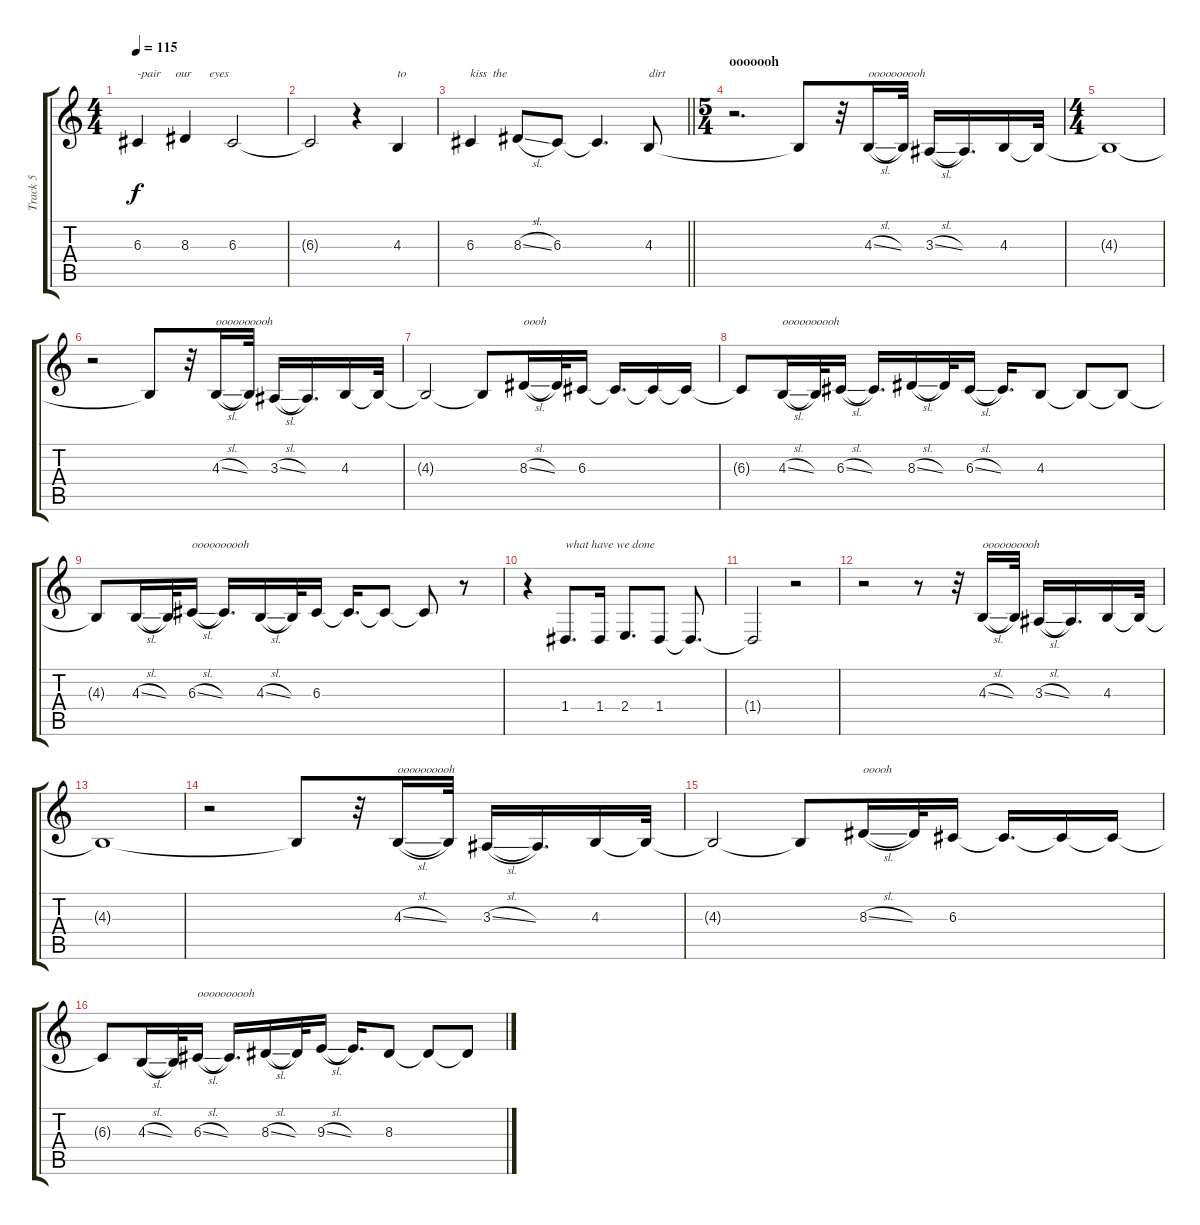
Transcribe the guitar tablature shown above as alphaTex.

\track ("Track 5" "Track 5") {instrument altosax}
\staff {score tabs}
\tuning (E4 B3 G3 D3 A2 E2) {hide}
\ts (4 4)
\tempo 115
\clef g2
\ks c
6.3.4{txt "-pair     our      eyes" dy f} 8.3.4 6.3.2 |
6.3{t}.2 r.4 4.3.4{txt "to"} |
\barLineRight lightlight
6.3.4{txt "kiss  the"} 8.3{sl}.8 6.3.8 6.3{t}.4{d} 4.3.8{txt "dirt"} |
\ts (5 4)
\section ("" "ooooooh")
r.2{d} 4.3{t}.8 r.32 4.3{sl}.16{txt "oooooooooh"} 4.3{t}.32 3.3{sl}.16 3.3{t}.16{d} 4.3.16 4.3{t}.32 |
\ts (4 4)
4.3{t}.1 |
r.2 4.3{t}.8 r.32 4.3{sl}.16{txt "oooooooooh"} 4.3{t}.32 3.3{sl}.16 3.3{t}.16{d} 4.3.16 4.3{t}.32 |
4.3{t}.2 4.3{t}.8 8.3{sl}.16{txt "oooh"} 8.3{t}.32 6.3.16 6.3{t}.16{d} 6.3{t}.16 6.3{t}.16 |
6.3{t}.8 4.3{sl}.16{txt "oooooooooh"} 4.3{t}.32 6.3{sl}.16 6.3{t}.16{d} 8.3{sl}.16 8.3{t}.32 6.3{sl}.16 6.3{t}.16{d} 4.3.8 4.3{t}.8 4.3{t}.8 |
4.3{t}.8 4.3{sl}.16 4.3{t}.32 6.3{sl}.16{txt "oooooooooh"} 6.3{t}.16{d} 4.3{sl}.16 4.3{t}.32 6.3.16 6.3{t}.16{d} 6.3{t}.8 6.3{t}.8 r.8 |
r.4 1.4.8{d txt "what have we done"} 1.4.16 2.4.8{d} 1.4.8 1.4{t}.8{d} |
1.4{t}.2 r.2 |
r.2 r.8 r.32 4.3{sl}.16{txt "oooooooooh"} 4.3{t}.32 3.3{sl}.16 3.3{t}.16{d} 4.3.16 4.3{t}.32 |
4.3{t}.1 |
r.2 4.3{t}.8 r.32 4.3{sl}.16{txt "oooooooooh"} 4.3{t}.32 3.3{sl}.16 3.3{t}.16{d} 4.3.16 4.3{t}.32 |
4.3{t}.2 4.3{t}.8 8.3{sl}.16{txt "ooooh"} 8.3{t}.32 6.3.16 6.3{t}.16{d} 6.3{t}.16 6.3{t}.16 |
6.3{t}.8 4.3{sl}.16 4.3{t}.32 6.3{sl}.16{txt "oooooooooh"} 6.3{t}.16{d} 8.3{sl}.16 8.3{t}.32 9.3{sl}.16 9.3{t}.16{d} 8.3.8 8.3{t}.8 8.3{t}.8
